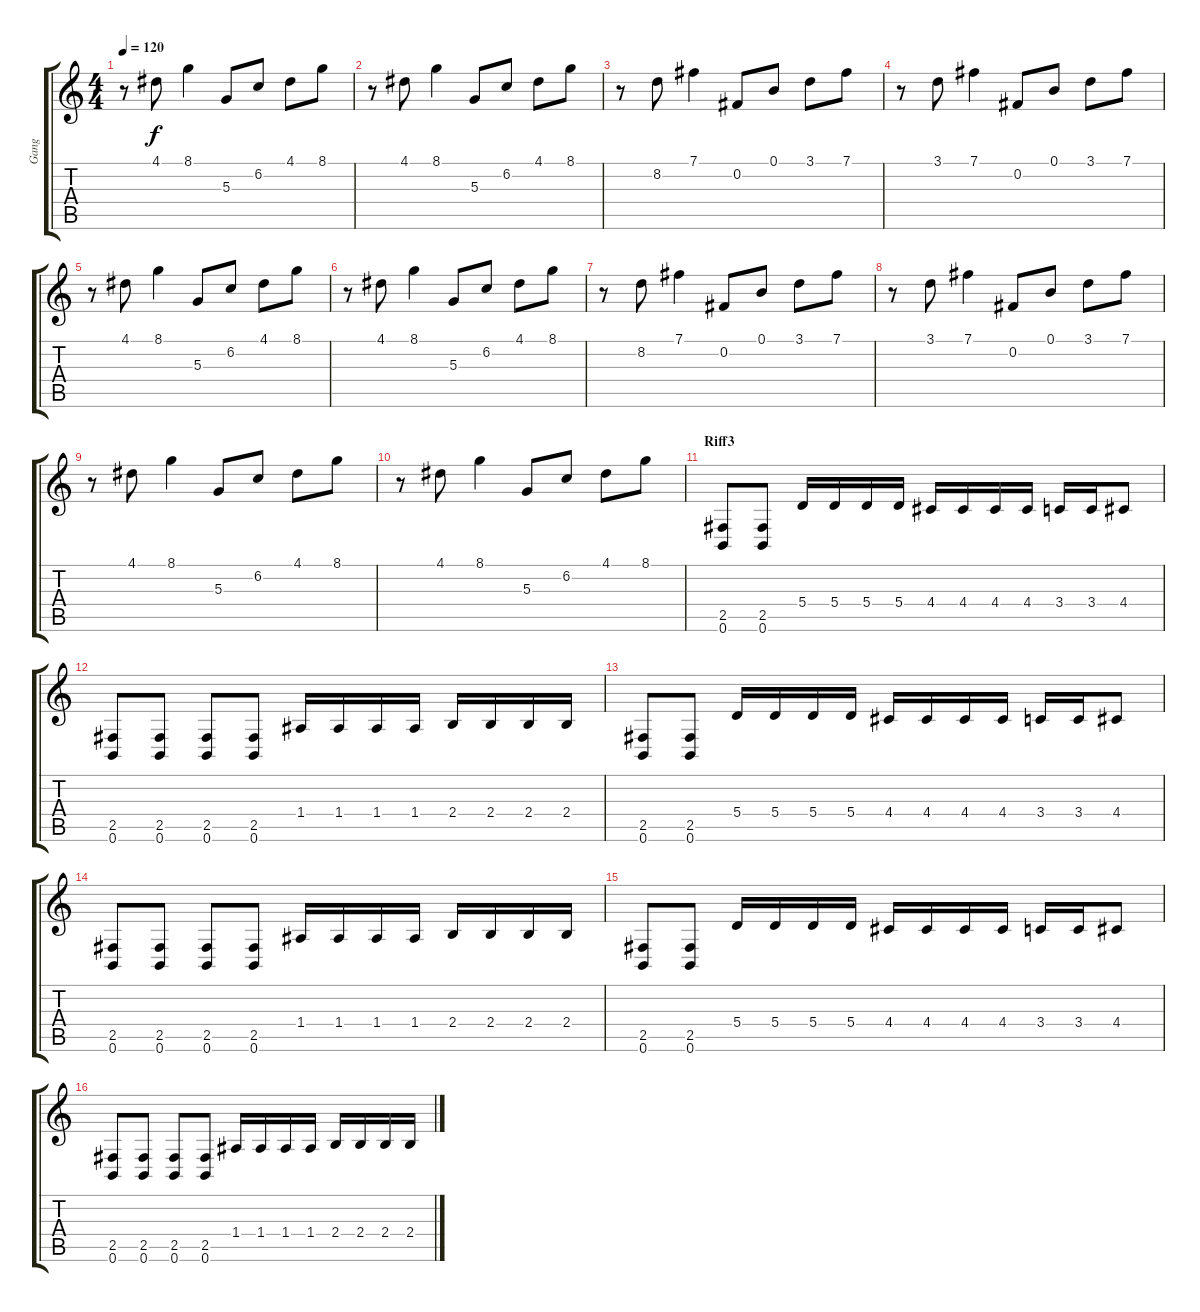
\track ("Gang" "Gang") {instrument distortionguitar}
\staff {score tabs}
\tuning (B3 Gb3 D3 A2 E2 B1) {hide}
\ts (4 4)
\tempo 120
\clef g2
\ks c
r.8{dy f} 4.1.8 8.1.4 5.3.8 6.2.8 4.1.8 8.1.8 |
r.8 4.1.8 8.1.4 5.3.8 6.2.8 4.1.8 8.1.8 |
r.8 8.2.8{instrument electricguitarclean} 7.1.4 0.2.8 0.1.8 3.1.8 7.1.8 |
r.8 3.1.8 7.1.4 0.2.8 0.1.8 3.1.8 7.1.8 |
r.8 4.1.8 8.1.4 5.3.8 6.2.8 4.1.8 8.1.8 |
r.8 4.1.8 8.1.4 5.3.8 6.2.8 4.1.8 8.1.8 |
r.8 8.2.8{instrument electricguitarclean} 7.1.4 0.2.8 0.1.8 3.1.8 7.1.8 |
r.8 3.1.8 7.1.4 0.2.8 0.1.8 3.1.8 7.1.8 |
r.8 4.1.8 8.1.4 5.3.8 6.2.8 4.1.8 8.1.8 |
r.8 4.1.8 8.1.4 5.3.8 6.2.8 4.1.8 8.1.8 |
\section ("" "Riff3")
(2.5 0.6).8{instrument distortionguitar} (2.5 0.6).8 5.4.16 5.4.16 5.4.16 5.4.16 4.4.16 4.4.16 4.4.16 4.4.16 3.4.16 3.4.16 4.4.8 |
(2.5 0.6).8 (2.5 0.6).8 (2.5 0.6).8 (2.5 0.6).8 1.4.16 1.4.16 1.4.16 1.4.16 2.4.16 2.4.16 2.4.16 2.4.16 |
(2.5 0.6).8{instrument distortionguitar} (2.5 0.6).8 5.4.16 5.4.16 5.4.16 5.4.16 4.4.16 4.4.16 4.4.16 4.4.16 3.4.16 3.4.16 4.4.8 |
(2.5 0.6).8 (2.5 0.6).8 (2.5 0.6).8 (2.5 0.6).8 1.4.16 1.4.16 1.4.16 1.4.16 2.4.16 2.4.16 2.4.16 2.4.16 |
(2.5 0.6).8{instrument distortionguitar} (2.5 0.6).8 5.4.16 5.4.16 5.4.16 5.4.16 4.4.16 4.4.16 4.4.16 4.4.16 3.4.16 3.4.16 4.4.8 |
(2.5 0.6).8 (2.5 0.6).8 (2.5 0.6).8 (2.5 0.6).8 1.4.16 1.4.16 1.4.16 1.4.16 2.4.16 2.4.16 2.4.16 2.4.16
